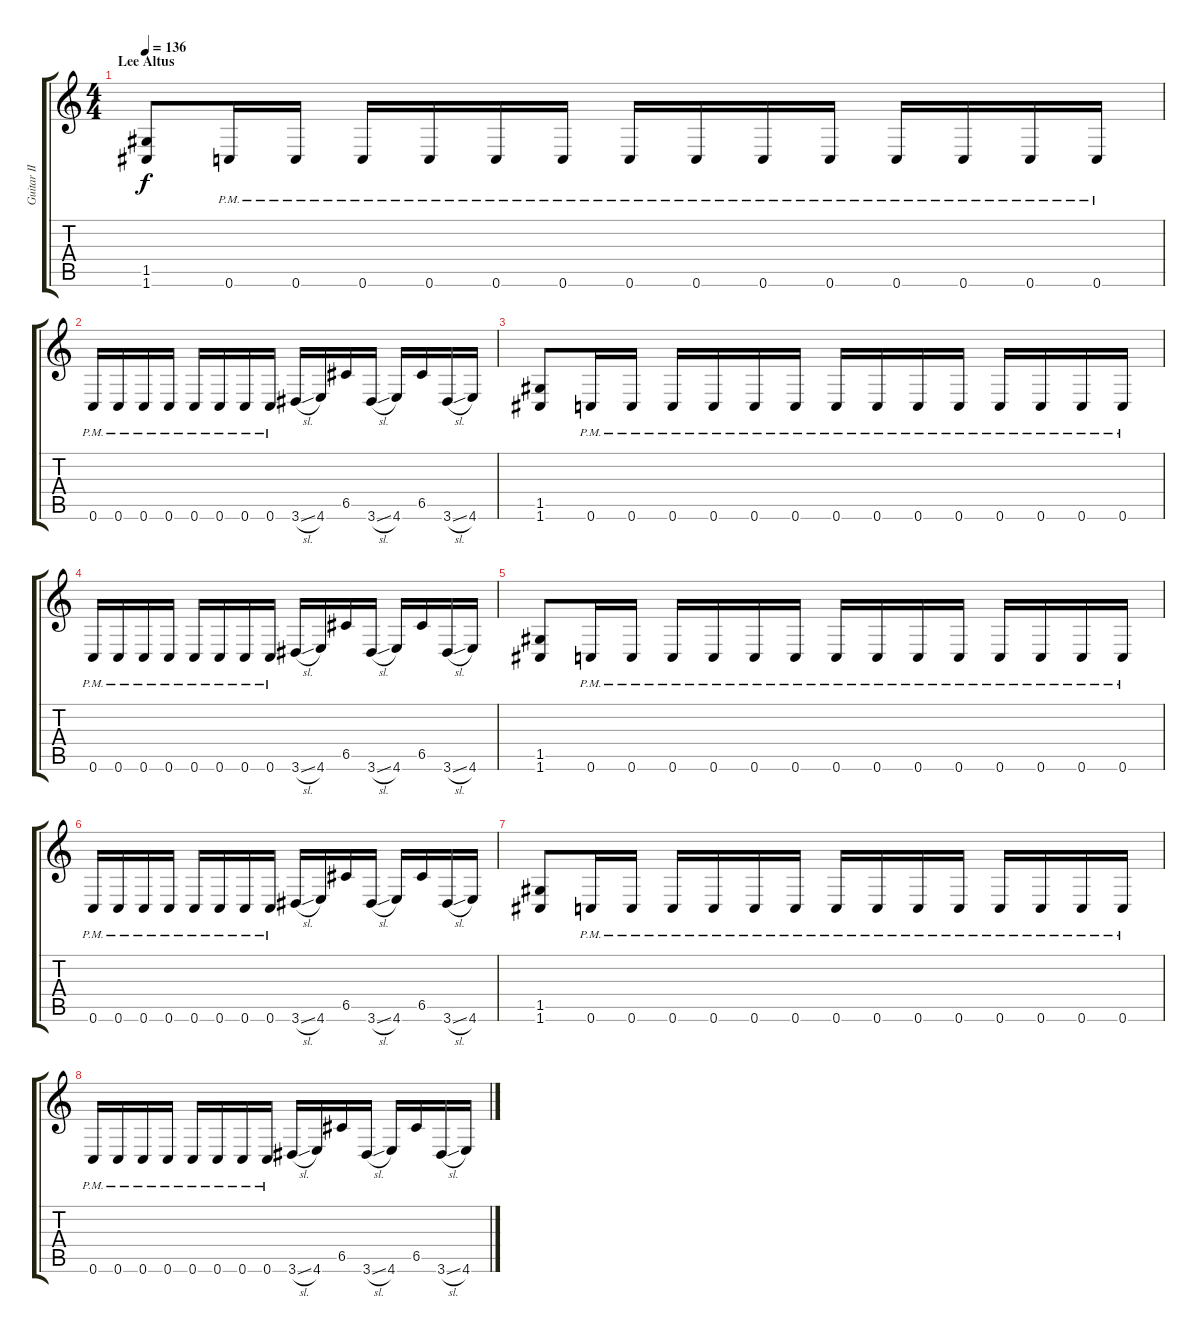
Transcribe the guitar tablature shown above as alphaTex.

\track ("Guitar II" "Guitar II") {instrument distortionguitar}
\staff {score tabs}
\tuning (D4 A3 F3 C3 G2 C2) {hide}
\ts (4 4)
\section ("" "Lee Altus")
\tempo 136
\clef g2
\ks c
(1.5 1.6).8{dy f} 0.6{pm}.16 0.6{pm}.16 0.6{pm}.16 0.6{pm}.16 0.6{pm}.16 0.6{pm}.16 0.6{pm}.16 0.6{pm}.16 0.6{pm}.16 0.6{pm}.16 0.6{pm}.16 0.6{pm}.16 0.6{pm}.16 0.6{pm}.16 |
0.6{pm}.16 0.6{pm}.16 0.6{pm}.16 0.6{pm}.16 0.6{pm}.16 0.6{pm}.16 0.6{pm}.16 0.6{pm}.16 3.6{sl}.16 4.6.16 6.5.16 3.6{sl}.16 4.6.16 6.5.16 3.6{sl}.16 4.6.16 |
(1.5 1.6).8 0.6{pm}.16 0.6{pm}.16 0.6{pm}.16 0.6{pm}.16 0.6{pm}.16 0.6{pm}.16 0.6{pm}.16 0.6{pm}.16 0.6{pm}.16 0.6{pm}.16 0.6{pm}.16 0.6{pm}.16 0.6{pm}.16 0.6{pm}.16 |
0.6{pm}.16 0.6{pm}.16 0.6{pm}.16 0.6{pm}.16 0.6{pm}.16 0.6{pm}.16 0.6{pm}.16 0.6{pm}.16 3.6{sl}.16 4.6.16 6.5.16 3.6{sl}.16 4.6.16 6.5.16 3.6{sl}.16 4.6.16 |
(1.5 1.6).8 0.6{pm}.16 0.6{pm}.16 0.6{pm}.16 0.6{pm}.16 0.6{pm}.16 0.6{pm}.16 0.6{pm}.16 0.6{pm}.16 0.6{pm}.16 0.6{pm}.16 0.6{pm}.16 0.6{pm}.16 0.6{pm}.16 0.6{pm}.16 |
0.6{pm}.16 0.6{pm}.16 0.6{pm}.16 0.6{pm}.16 0.6{pm}.16 0.6{pm}.16 0.6{pm}.16 0.6{pm}.16 3.6{sl}.16 4.6.16 6.5.16 3.6{sl}.16 4.6.16 6.5.16 3.6{sl}.16 4.6.16 |
(1.5 1.6).8 0.6{pm}.16 0.6{pm}.16 0.6{pm}.16 0.6{pm}.16 0.6{pm}.16 0.6{pm}.16 0.6{pm}.16 0.6{pm}.16 0.6{pm}.16 0.6{pm}.16 0.6{pm}.16 0.6{pm}.16 0.6{pm}.16 0.6{pm}.16 |
0.6{pm}.16 0.6{pm}.16 0.6{pm}.16 0.6{pm}.16 0.6{pm}.16 0.6{pm}.16 0.6{pm}.16 0.6{pm}.16 3.6{sl}.16 4.6.16 6.5.16 3.6{sl}.16 4.6.16 6.5.16 3.6{sl}.16 4.6.16
